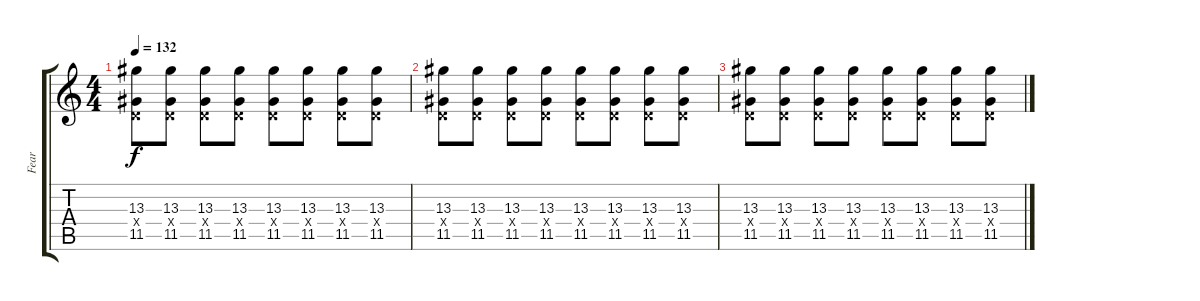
\track ("Fear" "Fear") {instrument distortionguitar}
\staff {score tabs}
\tuning (E4 B3 G3 D3 A2 E2) {hide}
\ts (4 4)
\tempo 132
\clef g2
\ks c
(13.3 0.4{x} 11.5).8{dy f} (13.3 0.4{x} 11.5).8 (13.3 0.4{x} 11.5).8 (13.3 0.4{x} 11.5).8 (13.3 0.4{x} 11.5).8 (13.3 0.4{x} 11.5).8 (13.3 0.4{x} 11.5).8 (13.3 0.4{x} 11.5).8 |
(13.3 0.4{x} 11.5).8 (13.3 0.4{x} 11.5).8 (13.3 0.4{x} 11.5).8 (13.3 0.4{x} 11.5).8 (13.3 0.4{x} 11.5).8 (13.3 0.4{x} 11.5).8 (13.3 0.4{x} 11.5).8 (13.3 0.4{x} 11.5).8 |
(13.3 0.4{x} 11.5).8 (13.3 0.4{x} 11.5).8 (13.3 0.4{x} 11.5).8 (13.3 0.4{x} 11.5).8 (13.3 0.4{x} 11.5).8 (13.3 0.4{x} 11.5).8 (13.3 0.4{x} 11.5).8 (13.3 0.4{x} 11.5).8
